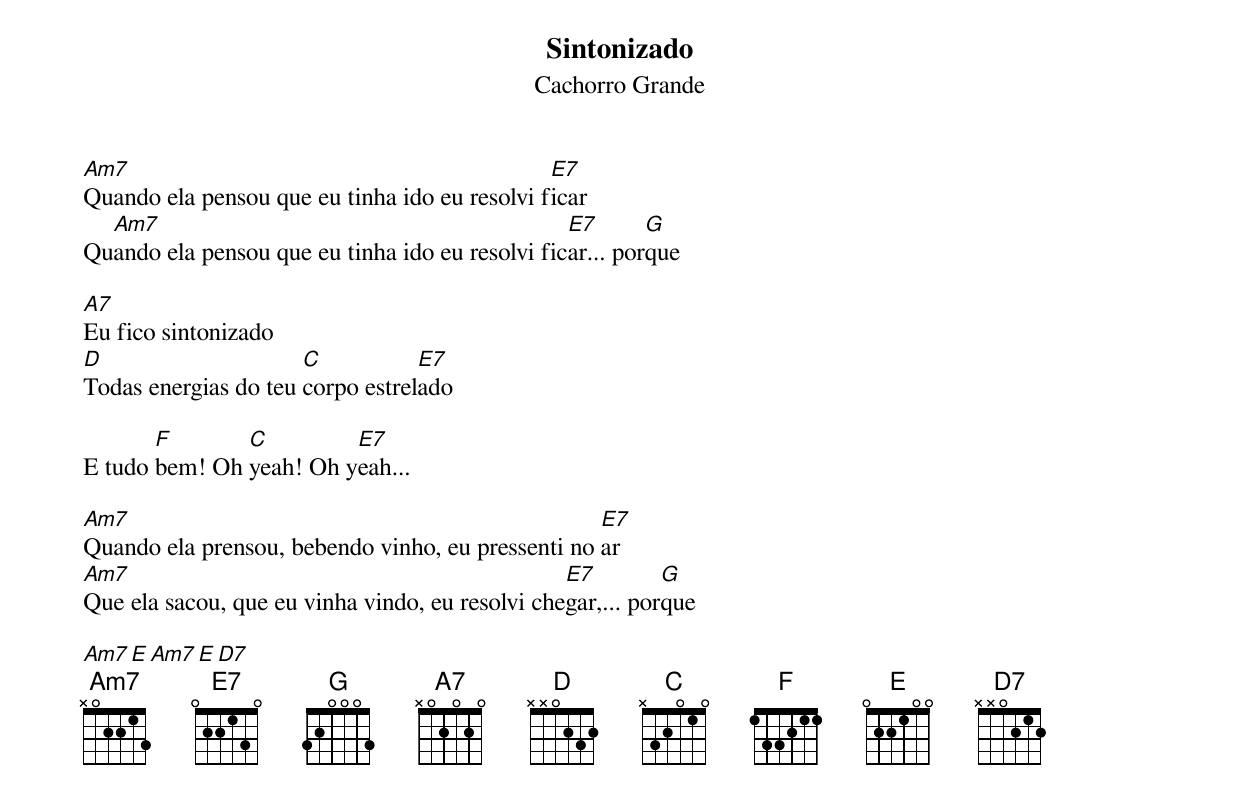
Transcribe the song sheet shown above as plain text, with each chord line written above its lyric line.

Sintonizado
Cachorro Grande

Am7                                            E7
Quando ela pensou que eu tinha ido eu resolvi ficar
  Am7                                            E7       G
Quando ela pensou que eu tinha ido eu resolvi ficar... porque

A7
Eu fico sintonizado
D                     C           E7
Todas energias do teu corpo estrelado

       F       C         E7
E tudo bem! Oh yeah! Oh yeah...

Am7                                                E7
Quando ela prensou, bebendo vinho, eu pressenti no ar
Am7                                              E7         G
Que ela sacou, que eu vinha vindo, eu resolvi chegar,... porque

Am7   E   Am7   E   D7
